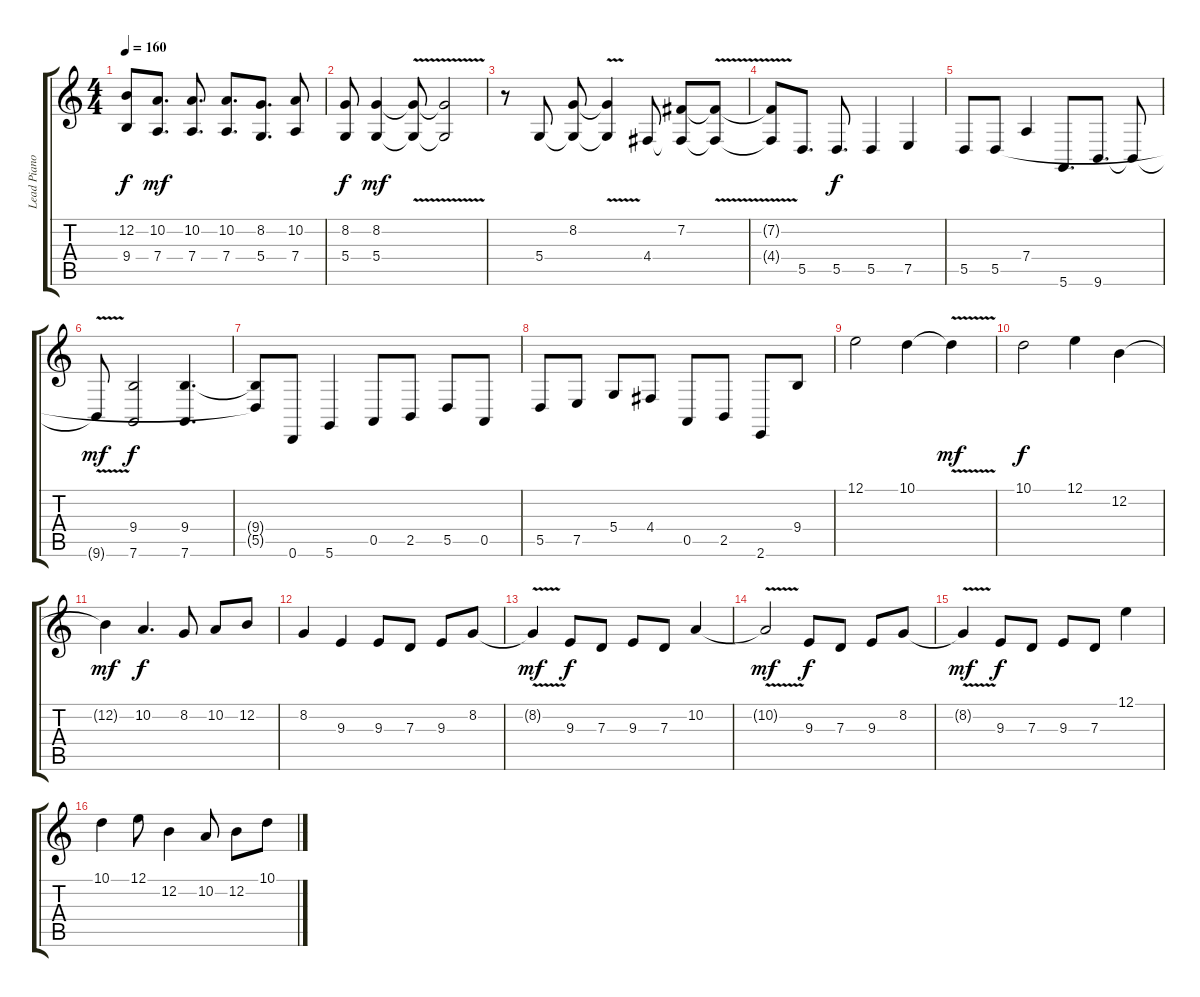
\track ("Lead Piano" "Lead Piano") {instrument brightacousticpiano}
\staff {score tabs}
\tuning (E4 B3 G3 D3 A2 D2) {hide}
\ts (4 4)
\tempo 160
\clef g2
\ks c
(12.2 9.4).8{dy f} (10.2 7.4).8{d dy mf} (10.2 7.4).8{d} (10.2 7.4).8{d} (8.2 5.4).8{d} (10.2 7.4).8 |
(8.2 5.4).8{dy f} (8.2 5.4).4{dy mf} (8.2{v t} 5.4{v t}).8 (8.2{v t} 5.4{v t}).2 |
r.8 5.4.8 (8.2 5.4{t}).8 (8.2{v t} 5.4{t}).4 4.4.8 (7.2 4.4{t}).8 (7.2{v t} 4.4{t}).8 |
(7.2{v t} 4.4{t}).8 5.5.8{d} 5.5.8{d dy f} 5.5.4 7.5.4 |
5.5.8 5.5.8 7.4.4 5.6.8{d} 9.6.8{d} 9.6{t}.8 |
9.6{v t}.8{dy mf} (9.4 7.6).2{dy f} (9.4 7.6).4{d} |
(9.4{t} 5.5{t}).8 0.6.8 5.6.4 0.5.8 2.5.8 5.5.8 0.5.8 |
5.5.8 7.5.8 5.4.8 4.4.8 0.5.8 2.5.8 2.6.8 9.4.8 |
12.1.2 10.1.4 10.1{v t}.4{dy mf} |
10.1.2{dy f} 12.1.4 12.2.4 |
12.2{t}.4{dy mf} 10.2.4{d dy f} 8.2.8 10.2.8 12.2.8 |
8.2.4 9.3.4 9.3.8 7.3.8 9.3.8 8.2.8 |
8.2{v t}.4{dy mf} 9.3.8{dy f} 7.3.8 9.3.8 7.3.8 10.2.4 |
10.2{v t}.2{dy mf} 9.3.8{dy f} 7.3.8 9.3.8 8.2.8 |
8.2{v t}.4{dy mf} 9.3.8{dy f} 7.3.8 9.3.8 7.3.8 12.1.4 |
10.1.4 12.1.8 12.2.4 10.2.8 12.2.8 10.1.8
